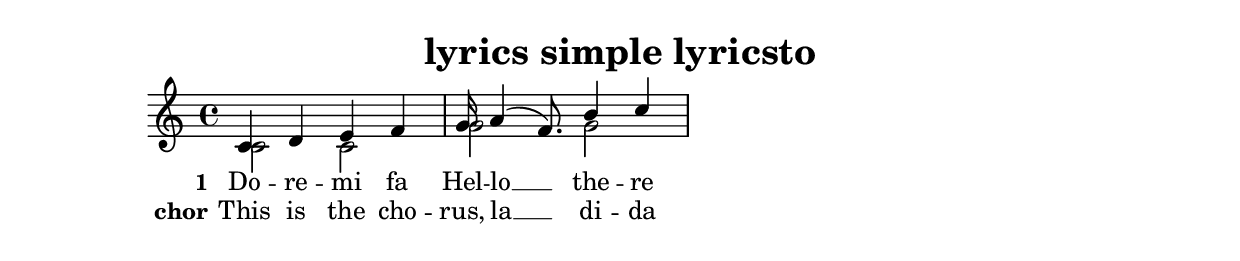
\version "2.19.55"

\header {
  title = "lyrics simple lyricsto"
}

verse = \lyricmode {
 \set stanza = "1"
 Do -- re -- mi fa
 Hel -- lo __ the -- re 
}

chorus = \lyricmode {
 \set stanza = "chor"
 This is the cho -- rus, la __ di -- da
}

\score {
    \new Staff {
      <<
      \new Voice = "main" {
        \voiceOne
        \clef treble
        \relative c' {
          c4 d e f |
          g16 a4( f8.) b4 c4 |
        }
      }
      \new Voice = "mainTwo" {
        \voiceTwo
        \clef treble
        \relative c' {
          c2 c | g' g |
        }
      }
      \new Lyrics \lyricsto "main" \verse
      \new Lyrics \lyricsto "main" \chorus
      >>
    }
  \layout { }
}
\voiceTwo